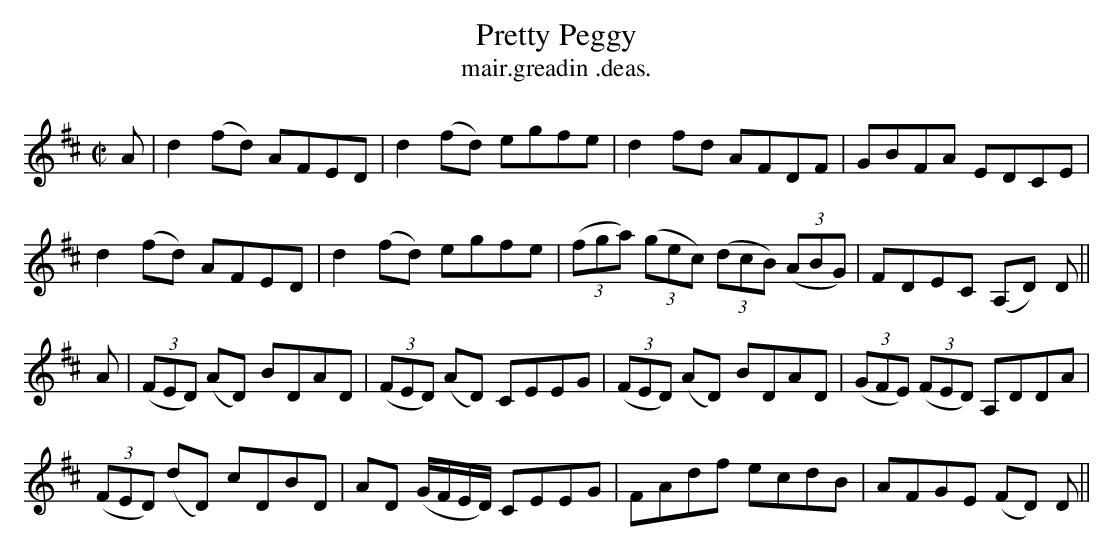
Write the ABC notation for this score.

X:1
T: Pretty Peggy
T: mair.greadin .deas.
M: C|
L: 1/8
K: D
A|d2 (fd) AFED|d2 (fd) egfe|d2 fd AFDF|GBFA EDCE|
d2 (fd) AFED|d2 (fd) egfe|((3fga) ((3gec) ((3dcB) ((3ABG)|FDEC (A,D) D||
A|((3FED) (AD) BDAD|((3FED) (AD) CEEG|((3FED) (AD) BDAD|((3GFE) ((3FED) A,DDA|
((3FED) (dD) cDBD|AD (G/F/E/D/) CEEG|FAdf ecdB|AFGE (FD) D||
